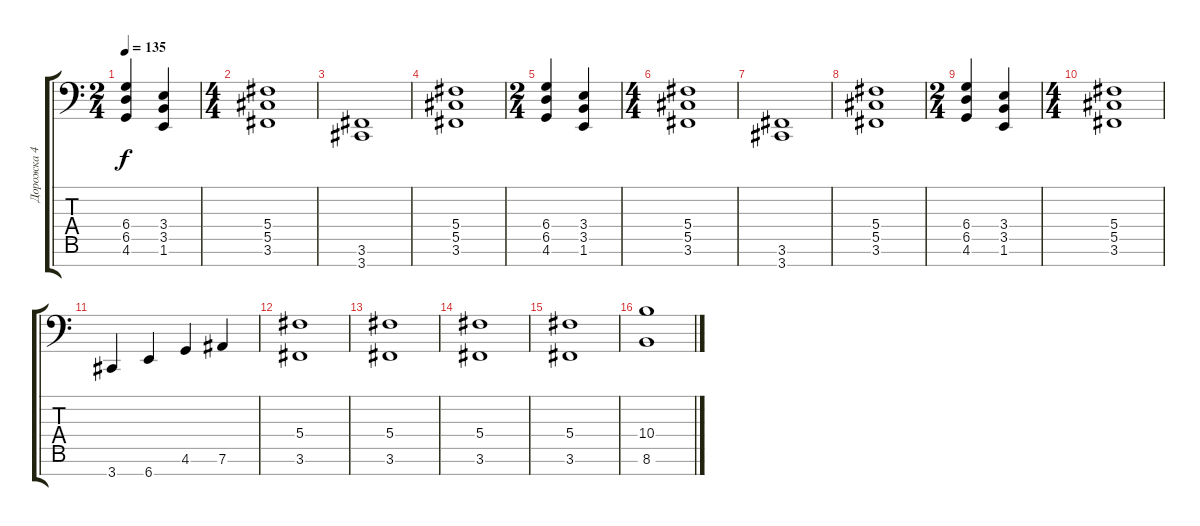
\track ("Дорожка 4" "Дорожка 4") {instrument choiraahs}
\staff {score tabs}
\tuning (Eb4 Bb3 Gb3 Db3 Ab2 Eb2 Bb1) {hide}
\ts (2 4)
\tempo 135
\clef f4
\ks c
(6.4 6.5 4.6).4{dy f} (3.4 3.5 1.6).4 |
\ts (4 4)
(5.4 5.5 3.6).1 |
(3.6 3.7).1 |
(5.4 5.5 3.6).1 |
\ts (2 4)
(6.4 6.5 4.6).4 (3.4 3.5 1.6).4 |
\ts (4 4)
(5.4 5.5 3.6).1 |
(3.6 3.7).1 |
(5.4 5.5 3.6).1 |
\ts (2 4)
(6.4 6.5 4.6).4 (3.4 3.5 1.6).4 |
\ts (4 4)
(5.4 5.5 3.6).1 |
3.7.4 6.7.4 4.6.4 7.6.4 |
(5.4 3.6).1 |
(5.4 3.6).1 |
(5.4 3.6).1 |
(5.4 3.6).1 |
(10.4 8.6).1
